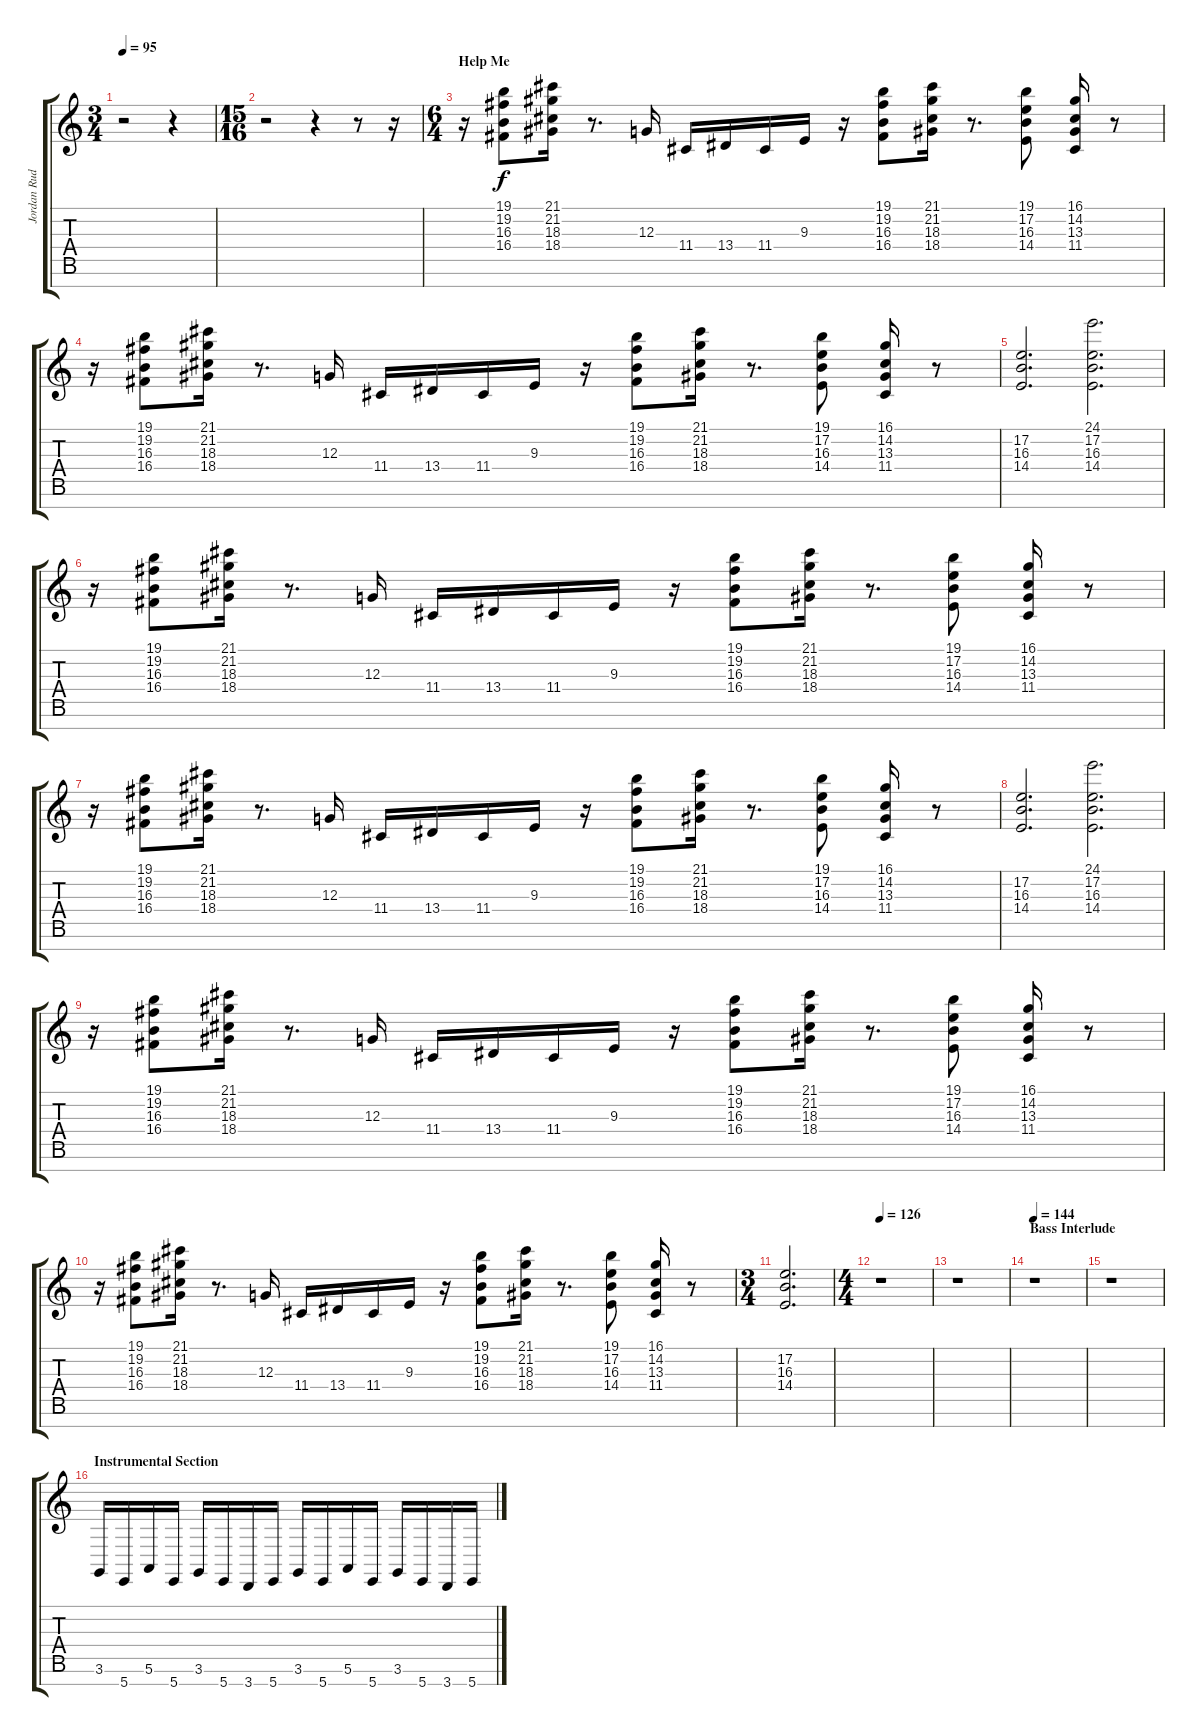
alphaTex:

\track ("Jordan Rudess" "Jordan Rud") {instrument lead1square}
\staff {score tabs}
\tuning (E4 B3 G3 D3 A2 E2 B1) {hide}
\ts (3 4)
\tempo 95
\clef g2
\ks c
r.2{dy f} r.4 |
\ts (15 16)
r.2 r.4 r.8 r.16 |
\ts (6 4)
\section ("" "Help Me")
r.16{volume 10 instrument drawbarorgan} (19.1 19.2 16.3 16.4).8 (21.1 21.2 18.3 18.4).16 r.8{d} 12.3.16 11.4.16 13.4.16 11.4.16 9.3.16 r.16 (19.1 19.2 16.3 16.4).8 (21.1 21.2 18.3 18.4).16 r.8{d} (19.1 17.2 16.3 14.4).8 (16.1 14.2 13.3 11.4).16 r.8 |
r.16 (19.1 19.2 16.3 16.4).8 (21.1 21.2 18.3 18.4).16 r.8{d} 12.3.16 11.4.16 13.4.16 11.4.16 9.3.16 r.16 (19.1 19.2 16.3 16.4).8 (21.1 21.2 18.3 18.4).16 r.8{d} (19.1 17.2 16.3 14.4).8 (16.1 14.2 13.3 11.4).16 r.8 |
(17.2 16.3 14.4).2{d} (24.1 17.2 16.3 14.4).2{d} |
r.16{volume 10 instrument drawbarorgan} (19.1 19.2 16.3 16.4).8 (21.1 21.2 18.3 18.4).16 r.8{d} 12.3.16 11.4.16 13.4.16 11.4.16 9.3.16 r.16 (19.1 19.2 16.3 16.4).8 (21.1 21.2 18.3 18.4).16 r.8{d} (19.1 17.2 16.3 14.4).8 (16.1 14.2 13.3 11.4).16 r.8 |
r.16 (19.1 19.2 16.3 16.4).8 (21.1 21.2 18.3 18.4).16 r.8{d} 12.3.16 11.4.16 13.4.16 11.4.16 9.3.16 r.16 (19.1 19.2 16.3 16.4).8 (21.1 21.2 18.3 18.4).16 r.8{d} (19.1 17.2 16.3 14.4).8 (16.1 14.2 13.3 11.4).16 r.8 |
(17.2 16.3 14.4).2{d} (24.1 17.2 16.3 14.4).2{d} |
r.16{volume 10 instrument drawbarorgan} (19.1 19.2 16.3 16.4).8 (21.1 21.2 18.3 18.4).16 r.8{d} 12.3.16 11.4.16 13.4.16 11.4.16 9.3.16 r.16 (19.1 19.2 16.3 16.4).8 (21.1 21.2 18.3 18.4).16 r.8{d} (19.1 17.2 16.3 14.4).8 (16.1 14.2 13.3 11.4).16 r.8 |
r.16 (19.1 19.2 16.3 16.4).8 (21.1 21.2 18.3 18.4).16 r.8{d} 12.3.16 11.4.16 13.4.16 11.4.16 9.3.16 r.16 (19.1 19.2 16.3 16.4).8 (21.1 21.2 18.3 18.4).16 r.8{d} (19.1 17.2 16.3 14.4).8 (16.1 14.2 13.3 11.4).16 r.8 |
\ts (3 4)
(17.2 16.3 14.4).2{d} |
\ts (4 4)
\tempo 126
r.1 |
r.1 |
\section ("" "Bass Interlude")
\tempo 144
r.1 |
r.1 |
\section ("" "Instrumental Section")
3.6.16{volume 14 instrument lead1square} 5.7.16 5.6.16 5.7.16 3.6.16 5.7.16 3.7.16 5.7.16 3.6.16 5.7.16 5.6.16 5.7.16 3.6.16 5.7.16 3.7.16 5.7.16
